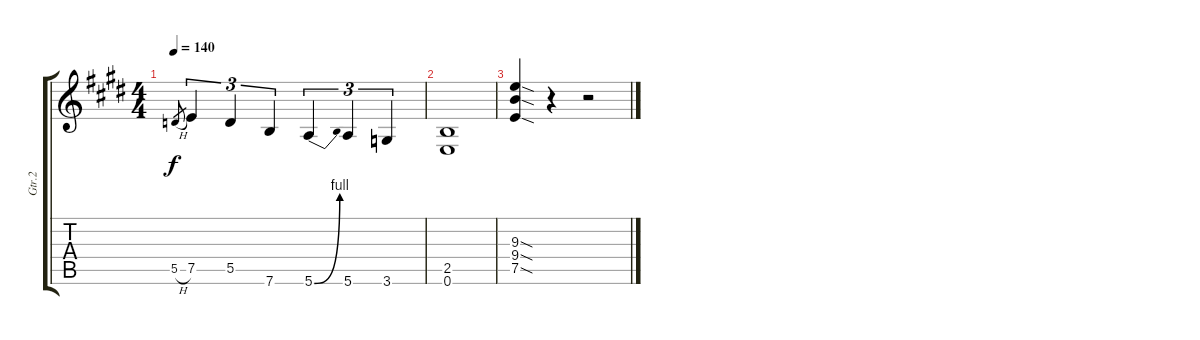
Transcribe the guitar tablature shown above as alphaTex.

\track ("Gtr.2" "Gtr.2") {instrument overdrivenguitar}
\staff {score tabs}
\tuning (E4 B3 G3 D3 A2 E2) {hide}
\ts (4 4)
\tempo 140
\clef g2
\ks e
5.5{h}.8{gr dy f} 7.5.4{tu (3 2)} 5.5.4{tu (3 2)} 7.6.4{tu (3 2)} 5.6{be (bend 0 0 60 4)}.4{tu (3 2)} 5.6.4{tu (3 2)} 3.6.4{tu (3 2)} |
(2.5 0.6).1 |
(9.3{sod} 9.4{sod} 7.5{sod}).4 r.4 r.2
